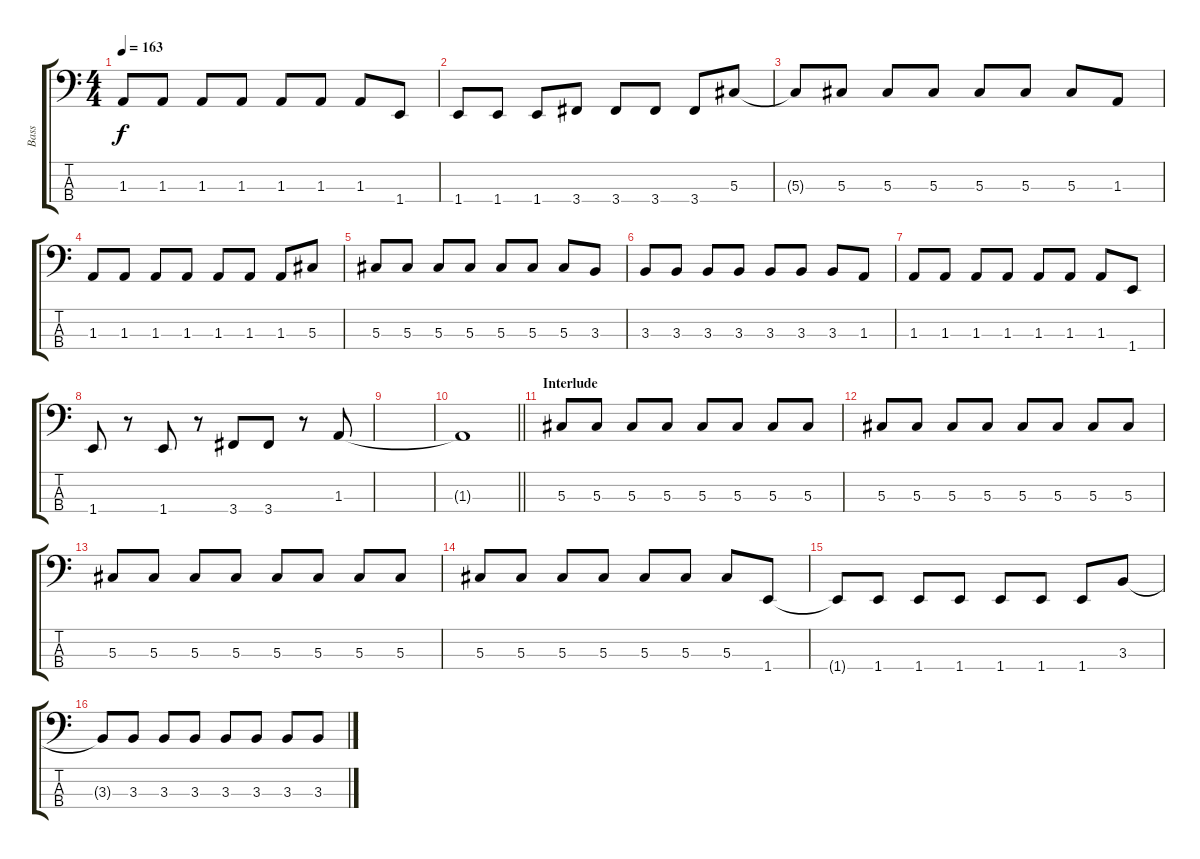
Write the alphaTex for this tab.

\track ("Bass " "Bass ") {instrument electricbasspick}
\staff {score tabs}
\tuning (Gb2 Db2 Ab1 Eb1) {hide}
\ts (4 4)
\tempo 163
\clef f4
\ks c
1.3.8{dy f} 1.3.8 1.3.8 1.3.8 1.3.8 1.3.8 1.3.8 1.4.8 |
1.4.8 1.4.8 1.4.8 3.4.8 3.4.8 3.4.8 3.4.8 5.3.8 |
5.3{t}.8 5.3.8 5.3.8 5.3.8 5.3.8 5.3.8 5.3.8 1.3.8 |
1.3.8 1.3.8 1.3.8 1.3.8 1.3.8 1.3.8 1.3.8 5.3.8 |
5.3.8 5.3.8 5.3.8 5.3.8 5.3.8 5.3.8 5.3.8 3.3.8 |
3.3.8 3.3.8 3.3.8 3.3.8 3.3.8 3.3.8 3.3.8 1.3.8 |
1.3.8 1.3.8 1.3.8 1.3.8 1.3.8 1.3.8 1.3.8 1.4.8 |
1.4.8 r.8 1.4.8 r.8 3.4.8 3.4.8 r.8 1.3.8 |
|
\barLineRight lightlight
1.3{t}.1 |
\section ("" "Interlude")
5.3.8 5.3.8 5.3.8 5.3.8 5.3.8 5.3.8 5.3.8 5.3.8 |
5.3.8 5.3.8 5.3.8 5.3.8 5.3.8 5.3.8 5.3.8 5.3.8 |
5.3.8 5.3.8 5.3.8 5.3.8 5.3.8 5.3.8 5.3.8 5.3.8 |
5.3.8 5.3.8 5.3.8 5.3.8 5.3.8 5.3.8 5.3.8 1.4.8 |
1.4{t}.8 1.4.8 1.4.8 1.4.8 1.4.8 1.4.8 1.4.8 3.3.8 |
3.3{t}.8 3.3.8 3.3.8 3.3.8 3.3.8 3.3.8 3.3.8 3.3.8
